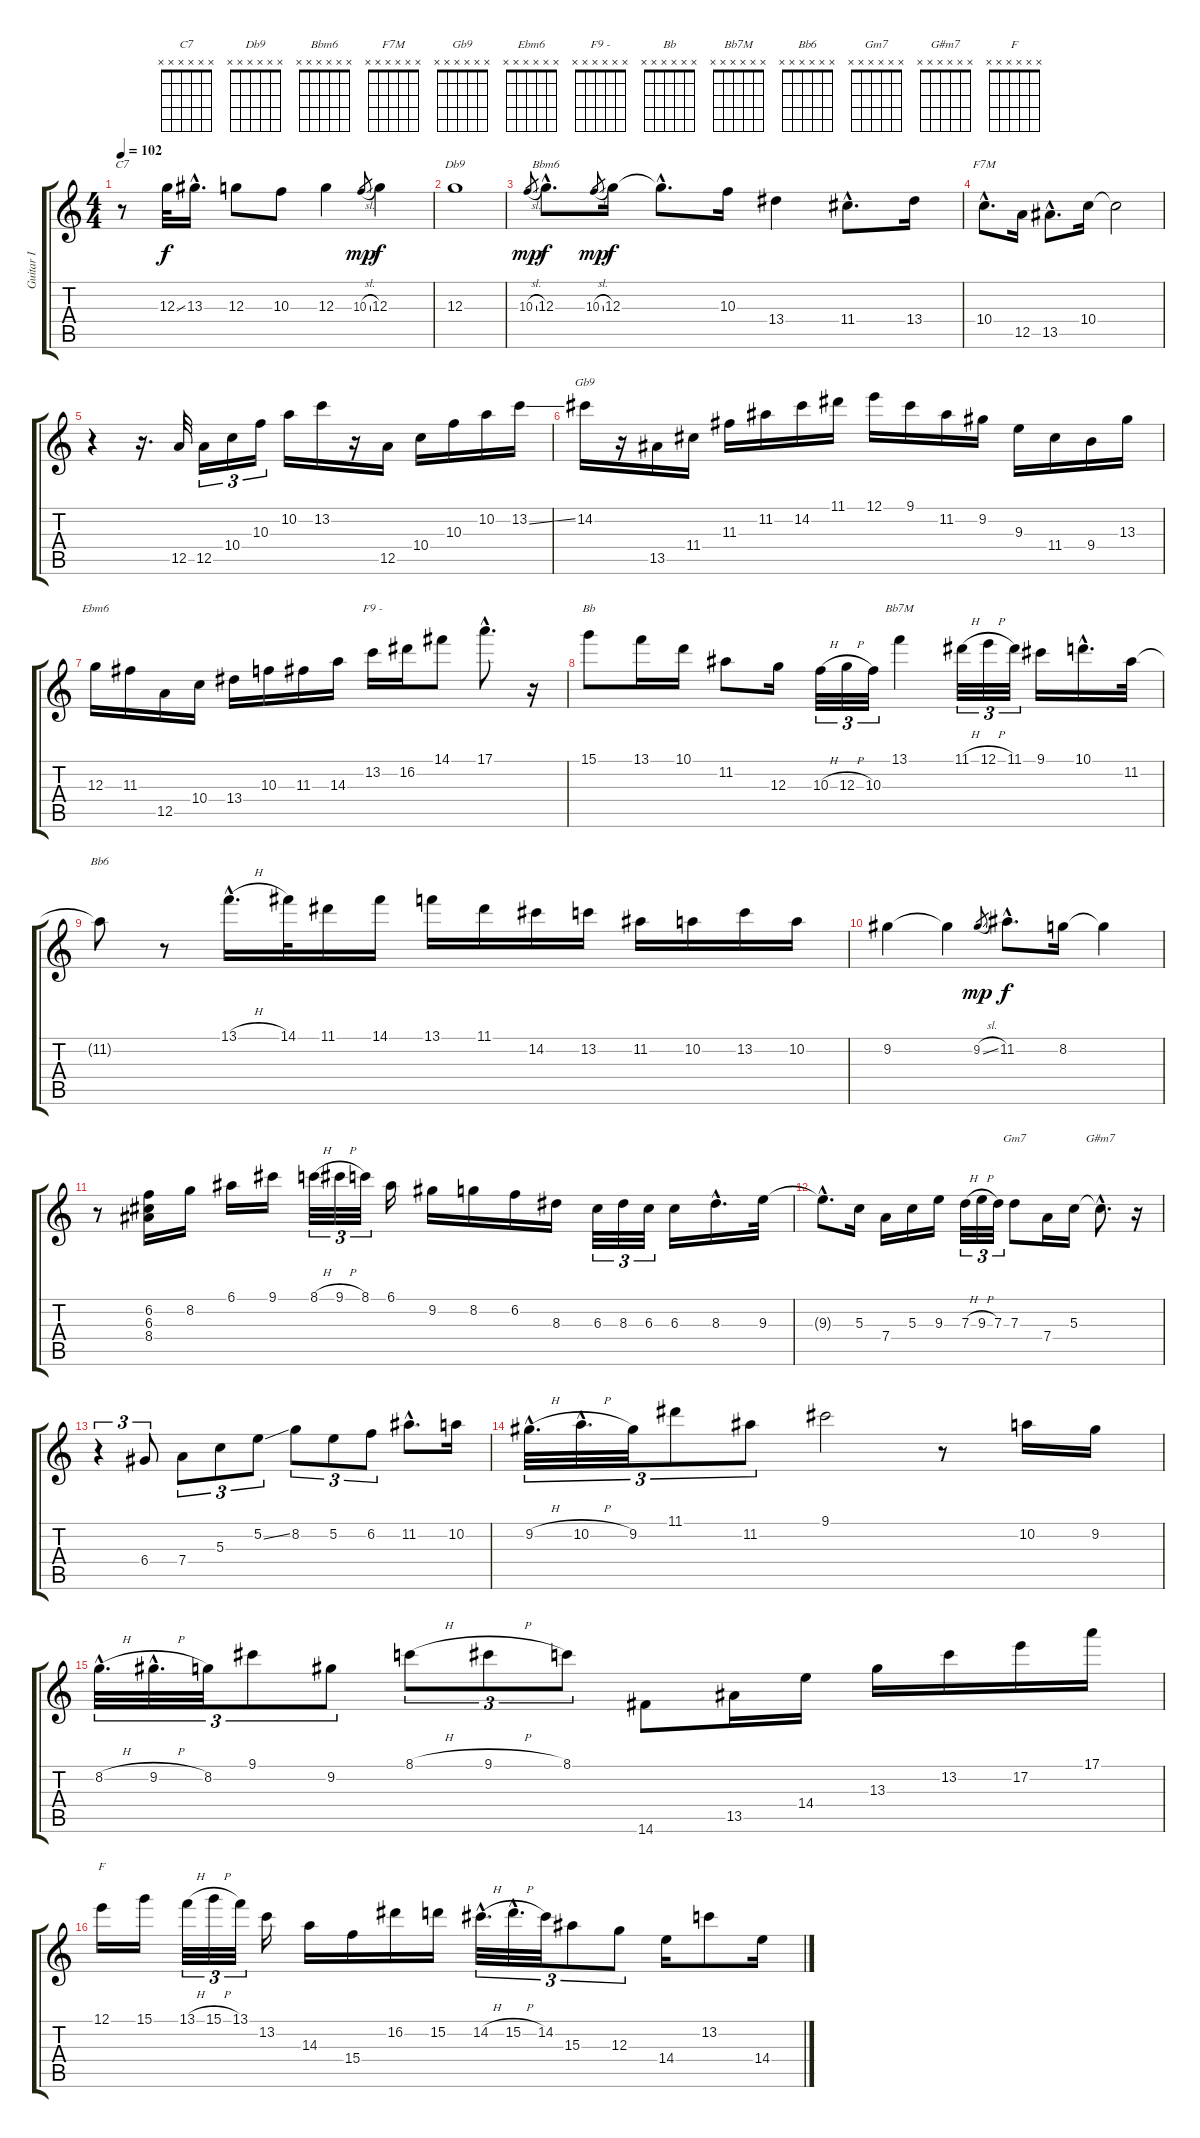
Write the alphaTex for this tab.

\track ("Guitar I" "Guitar I") {instrument acousticguitarsteel}
\staff {score tabs}
\tuning (E4 B3 G3 D3 A2 E2) {hide}
\chord ("C7" x x x x x x) {firstfret 0}
\chord ("Db9" x x x x x x) {firstfret 0}
\chord ("Bbm6" x x x x x x) {firstfret 0}
\chord ("F7M" x x x x x x) {firstfret 0}
\chord ("Gb9" x x x x x x) {firstfret 0}
\chord ("Ebm6" x x x x x x) {firstfret 0}
\chord ("F9 -" x x x x x x) {firstfret 0}
\chord ("Bb" x x x x x x) {firstfret 0}
\chord ("Bb7M" x x x x x x) {firstfret 0}
\chord ("Bb6" x x x x x x) {firstfret 0}
\chord ("Gm7" x x x x x x) {firstfret 0}
\chord ("G#m7" x x x x x x) {firstfret 0}
\chord ("F" x x x x x x) {firstfret 0}
\ts (4 4)
\tempo 102
\clef g2
\ks c
r.8{ch "C7" dy f} 12.3{ss}.32 13.3{hac}.16{d} 12.3.8 10.3.8 12.3.4 10.3{sl}.8{gr dy mp} 12.3.4{dy f} |
12.3.1{ch "Db9"} |
10.3{sl}.8{gr dy mp} 12.3{hac}.8{d ch "Bbm6" dy f} 10.3{sl}.8{gr dy mp} 12.3.16{dy f} 12.3{hac t}.8{d} 10.3.16 13.4.4 11.4{hac}.8{d} 13.4.16 |
10.4{hac}.8{d ch "F7M"} 12.5.16 13.5{hac}.8{d} 10.4.16 10.4{t}.2 |
r.4 r.16{d} 12.5.32 12.5.16{tu (3 2)} 10.4.16{tu (3 2)} 10.3.16{tu (3 2)} 10.2.16 13.2.16 r.16 12.5.16 10.4.16 10.3.16 10.2.16 13.2{ss}.16 |
14.2.16{ch "Gb9"} r.16 13.5.16 11.4.16 11.3.16 11.2.16 14.2.16 11.1.16 12.1.16 9.1.16 11.2.16 9.2.16 9.3.16 11.4.16 9.4.16 13.3.16 |
12.3.16{ch "Ebm6"} 11.3.16 12.5.16 10.4.16 13.4.16 10.3.16 11.3.16 14.3.16 13.2.16{ch "F9 -"} 16.2.16 14.1.8 17.1{hac}.8{d} r.16 |
15.1.8{ch "Bb"} 13.1.16 10.1.16 11.2.8 12.3.16 10.3{h}.32{tu (3 2)} 12.3{h}.32{tu (3 2)} 10.3.32{tu (3 2)} 13.1.4{ch "Bb7M"} 11.1{h}.32{tu (3 2)} 12.1{h}.32{tu (3 2)} 11.1.32{tu (3 2)} 9.1.16 10.1{hac}.16{d} 11.2.32 |
11.2{t}.8{ch "Bb6"} r.8 13.1{h hac}.16{d} 14.1.32 11.1.16 14.1.16 13.1.16 11.1.16 14.2.16 13.2.16 11.2.16 10.2.16 13.2.16 10.2.16 |
9.2.4 9.2{t}.4 9.2{sl}.8{gr dy mp} 11.2{hac}.8{d dy f} 8.2.16 8.2{t}.4 |
r.8 (6.2 6.3 8.4).16 8.2.16 6.1.16 9.1.16 8.1{h}.32{tu (3 2)} 9.1{h}.32{tu (3 2)} 8.1.32{tu (3 2)} 6.1.16 9.2.16 8.2.16 6.2.16 8.3.16 6.3.32{tu (3 2)} 8.3.32{tu (3 2)} 6.3.32{tu (3 2)} 6.3.16 8.3{hac}.16{d} 9.3.32 |
9.3{hac t}.8{d} 5.3.16 7.4.16 5.3.16 9.3.16 7.3{h}.32{tu (3 2)} 9.3{h}.32{tu (3 2)} 7.3.32{tu (3 2)} 7.3.8{ch "Gm7"} 7.4.16 5.3.16 5.3{hac t}.8{d ch "G#m7"} r.16 |
r.4{tu (3 2)} 6.4.8{tu (3 2)} 7.4.8{tu (3 2)} 5.3.8{tu (3 2)} 5.2{ss}.8{tu (3 2)} 8.2.8{tu (3 2)} 5.2.8{tu (3 2)} 6.2.8{tu (3 2)} 11.2{hac}.8{d} 10.2.16 |
9.2{h hac}.32{d tu (3 2)} 10.2{h hac}.32{d tu (3 2)} 9.2.32{tu (3 2)} 11.1.8{tu (3 2)} 11.2.8{tu (3 2)} 9.1.2 r.8 10.2.16 9.2.16 |
8.2{h hac}.32{d tu (3 2)} 9.2{h hac}.32{d tu (3 2)} 8.2.32{tu (3 2)} 9.1.8{tu (3 2)} 9.2.8{tu (3 2)} 8.1{h}.8{tu (3 2)} 9.1{h}.8{tu (3 2)} 8.1.8{tu (3 2)} 14.6.8 13.5.16 14.4.16 13.3.16 13.2.16 17.2.16 17.1.16 |
12.1.16{ch "F"} 15.1.16 13.1{h}.32{tu (3 2)} 15.1{h}.32{tu (3 2)} 13.1.32{tu (3 2)} 13.2.16 14.3.16 15.4.16 16.2.16 15.2.16 14.2{h hac}.32{d tu (3 2)} 15.2{h hac}.32{d tu (3 2)} 14.2.32{tu (3 2)} 15.3.8{tu (3 2)} 12.3.8{tu (3 2)} 14.4.16 13.2.8 14.4{h}.16
